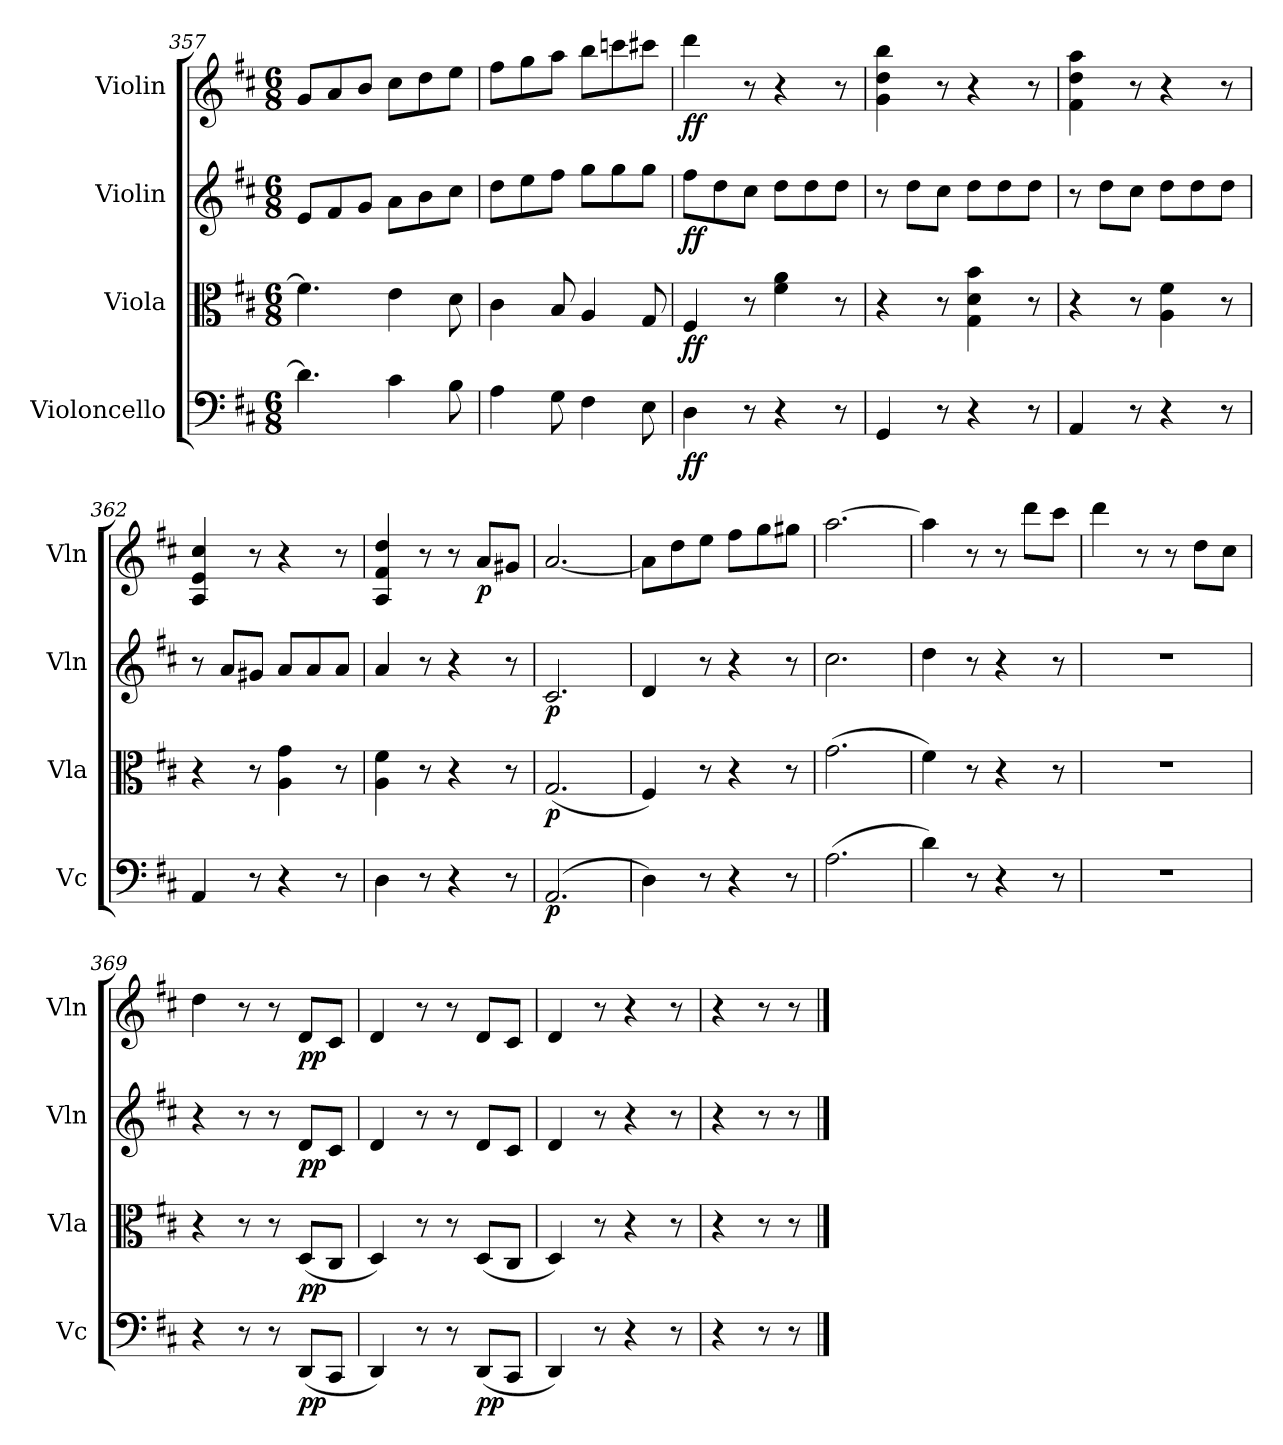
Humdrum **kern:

**kern	**dynam	**kern	**dynam	**kern	**dynam	**kern	**dynam
*part4	*part4	*part3	*part3	*part2	*part2	*part1	*part1
*staff4	*staff4	*staff3	*staff3	*staff2	*staff2	*staff1	*staff1
*I"Violoncello	*	*I"Viola	*	*I"Violin	*	*I"Violin	*
*I'Vc	*	*I'Vla	*	*I'Vln	*	*I'Vln	*
*clefF4	*	*clefC3	*	*clefG2	*	*clefG2	*
*k[f#c#]	*	*k[f#c#]	*	*k[f#c#]	*	*k[f#c#]	*
*D:	*	*D:	*	*D:	*	*D:	*
*M6/8	*	*M6/8	*	*M6/8	*	*M6/8	*
=357	=357	=357	=357	=357	=357	=357	=357
4.d\]	.	4.f#\]	.	8e/L	.	8g/L	.
.	.	.	.	8f#/	.	8a/	.
.	.	.	.	8g/J	.	8b/J	.
4c#\	.	4e\	.	8a\L	.	8cc#\L	.
.	.	.	.	8b\	.	8dd\	.
8B\	.	8d\	.	8cc#\J	.	8ee\J	.
=358	=358	=358	=358	=358	=358	=358	=358
4A\	.	4c#\	.	8dd\L	.	8ff#\L	.
.	.	.	.	8ee\	.	8gg\	.
8G\	.	8B/	.	8ff#\J	.	8aa\J	.
4F#\	.	4A/	.	8gg\L	.	8bb\L	.
.	.	.	.	8gg\	.	8cccn\	.
8E\	.	8G/	.	8gg\J	.	8ccc#X\J	.
=359	=359	=359	=359	=359	=359	=359	=359
4D\	ff	4F#/	ff	8ff#\L	ff	4ddd\	ff
.	.	.	.	8dd\	.	.	.
8r	.	8r	.	8cc#\J	.	8r	.
4r	.	4f#\ 4a\	.	8dd\L	.	4r	.
.	.	.	.	8dd\	.	.	.
8r	.	8r	.	8dd\J	.	8r	.
=360	=360	=360	=360	=360	=360	=360	=360
4GG/	.	4r	.	8r	.	4g\ 4dd\ 4bb\	.
.	.	.	.	8dd\L	.	.	.
8r	.	8r	.	8cc#\J	.	8r	.
4r	.	4G\ 4d\ 4b\	.	8dd\L	.	4r	.
.	.	.	.	8dd\	.	.	.
8r	.	8r	.	8dd\J	.	8r	.
=361	=361	=361	=361	=361	=361	=361	=361
4AA/	.	4r	.	8r	.	4f#\ 4dd\ 4aa\	.
.	.	.	.	8dd\L	.	.	.
8r	.	8r	.	8cc#\J	.	8r	.
4r	.	4A\ 4f#\	.	8dd\L	.	4r	.
.	.	.	.	8dd\	.	.	.
8r	.	8r	.	8dd\J	.	8r	.
=362	=362	=362	=362	=362	=362	=362	=362
4AA/	.	4r	.	8r	.	4A/ 4e/ 4cc#/	.
.	.	.	.	8a/L	.	.	.
8r	.	8r	.	8g#X/J	.	8r	.
4r	.	4A\ 4g\	.	8a/L	.	4r	.
.	.	.	.	8a/	.	.	.
8r	.	8r	.	8a/J	.	8r	.
=363	=363	=363	=363	=363	=363	=363	=363
4D\	.	4A\ 4f#\	.	4a/	.	4A/ 4f#/ 4dd/	.
8r	.	8r	.	8r	.	8r	.
4r	.	4r	.	4r	.	8r	.
.	.	.	.	.	.	8a/L	p
8r	.	8r	.	8r	.	8g#X/J	.
=364	=364	=364	=364	=364	=364	=364	=364
(2.AA/	p	(2.G/	p	2.c#/	p	[2.a/	.
=365	=365	=365	=365	=365	=365	=365	=365
4D\)	.	4F#/)	.	4d/	.	8a\L]	.
.	.	.	.	.	.	8dd\	.
8r	.	8r	.	8r	.	8ee\J	.
4r	.	4r	.	4r	.	8ff#\L	.
.	.	.	.	.	.	8gg\	.
8r	.	8r	.	8r	.	8gg#X\J	.
=366	=366	=366	=366	=366	=366	=366	=366
(2.A\	.	(2.g\	.	2.cc#\	.	[2.aa\	.
=367	=367	=367	=367	=367	=367	=367	=367
4d\)	.	4f#\)	.	4dd\	.	4aa\]	.
8r	.	8r	.	8r	.	8r	.
4r	.	4r	.	4r	.	8r	.
.	.	.	.	.	.	8ddd\L	.
8r	.	8r	.	8r	.	8ccc#\J	.
=368	=368	=368	=368	=368	=368	=368	=368
2.r	.	2.r	.	2.r	.	4ddd\	.
.	.	.	.	.	.	8r	.
.	.	.	.	.	.	8r	.
.	.	.	.	.	.	8dd\L	.
.	.	.	.	.	.	8cc#\J	.
=369	=369	=369	=369	=369	=369	=369	=369
4r	.	4r	.	4r	.	4dd\	.
8r	.	8r	.	8r	.	8r	.
8r	.	8r	.	8r	.	8r	.
(8DD/L	pp	(8D/L	pp	8d/L	pp	8d/L	pp
8CC#/J	.	8C#/J	.	8c#/J	.	8c#/J	.
=370	=370	=370	=370	=370	=370	=370	=370
4DD/)	.	4D/)	.	4d/	.	4d/	.
8r	.	8r	.	8r	.	8r	.
8r	.	8r	.	8r	.	8r	.
(8DD/L	pp	(8D/L	.	8d/L	.	8d/L	.
8CC#/J	.	8C#/J	.	8c#/J	.	8c#/J	.
=371	=371	=371	=371	=371	=371	=371	=371
4DD/)	.	4D/)	.	4d/	.	4d/	.
8r	.	8r	.	8r	.	8r	.
4r	.	4r	.	4r	.	4r	.
8r	.	8r	.	8r	.	8r	.
=372	=372	=372	=372	=372	=372	=372	=372
4r	.	4r	.	4r	.	4r	.
8r	.	8r	.	8r	.	8r	.
8r	.	8r	.	8r	.	8r	.
==	==	==	==	==	==	==	==
*-	*-	*-	*-	*-	*-	*-	*-
